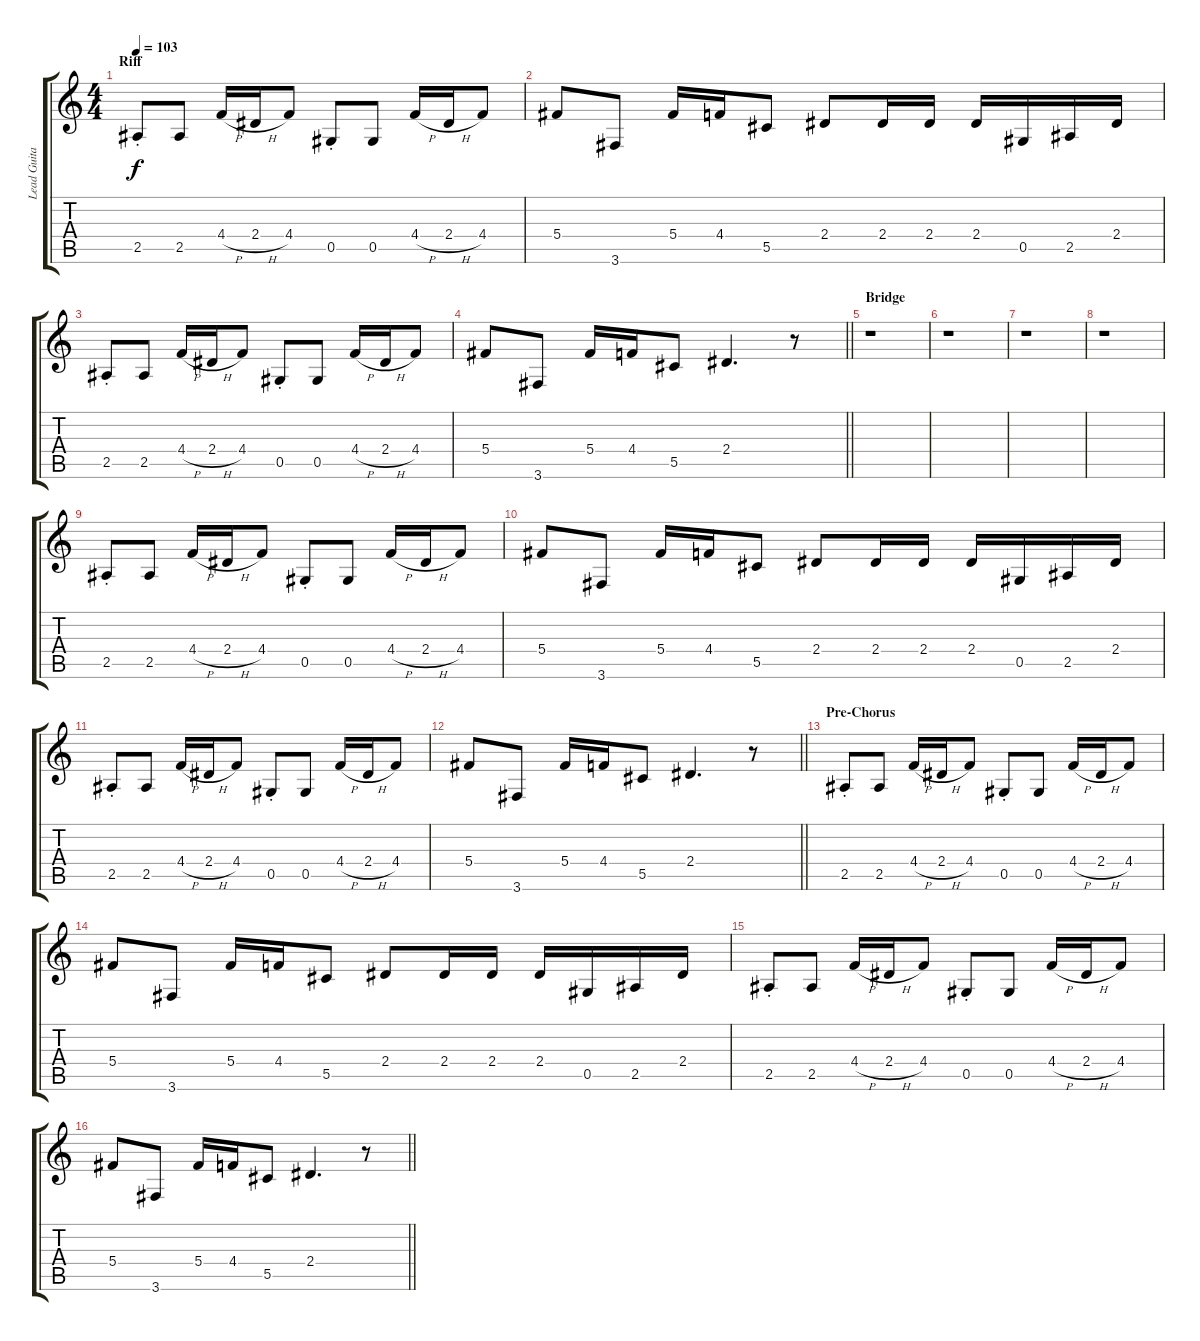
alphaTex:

\track ("Lead Guitar" "Lead Guita") {instrument distortionguitar}
\staff {score tabs}
\tuning (Eb4 Bb3 Gb3 Db3 Ab2 Eb2) {hide}
\ts (4 4)
\section ("" "Riff")
\tempo 103
\clef g2
\ks c
2.5{st}.8{dy f} 2.5.8 4.4{h}.16 2.4{h}.16 4.4.8 0.5{st}.8 0.5.8 4.4{h}.16 2.4{h}.16 4.4.8 |
5.4.8 3.6.8 5.4.16 4.4.16 5.5.8 2.4.8 2.4.16 2.4.16 2.4.16 0.5.16 2.5.16 2.4.16 |
2.5{st}.8 2.5.8 4.4{h}.16 2.4{h}.16 4.4.8 0.5{st}.8 0.5.8 4.4{h}.16 2.4{h}.16 4.4.8 |
\barLineRight lightlight
5.4.8 3.6.8 5.4.16 4.4.16 5.5.8 2.4.4{d} r.8 |
\section ("" "Bridge")
r.1 |
r.1 |
r.1 |
r.1 |
2.5{st}.8 2.5.8 4.4{h}.16 2.4{h}.16 4.4.8 0.5{st}.8 0.5.8 4.4{h}.16 2.4{h}.16 4.4.8 |
5.4.8 3.6.8 5.4.16 4.4.16 5.5.8 2.4.8 2.4.16 2.4.16 2.4.16 0.5.16 2.5.16 2.4.16 |
2.5{st}.8 2.5.8 4.4{h}.16 2.4{h}.16 4.4.8 0.5{st}.8 0.5.8 4.4{h}.16 2.4{h}.16 4.4.8 |
\barLineRight lightlight
5.4.8 3.6.8 5.4.16 4.4.16 5.5.8 2.4.4{d} r.8 |
\section ("" "Pre-Chorus")
2.5{st}.8 2.5.8 4.4{h}.16 2.4{h}.16 4.4.8 0.5{st}.8 0.5.8 4.4{h}.16 2.4{h}.16 4.4.8 |
5.4.8 3.6.8 5.4.16 4.4.16 5.5.8 2.4.8 2.4.16 2.4.16 2.4.16 0.5.16 2.5.16 2.4.16 |
2.5{st}.8 2.5.8 4.4{h}.16 2.4{h}.16 4.4.8 0.5{st}.8 0.5.8 4.4{h}.16 2.4{h}.16 4.4.8 |
\barLineRight lightlight
5.4.8 3.6.8 5.4.16 4.4.16 5.5.8 2.4.4{d} r.8
